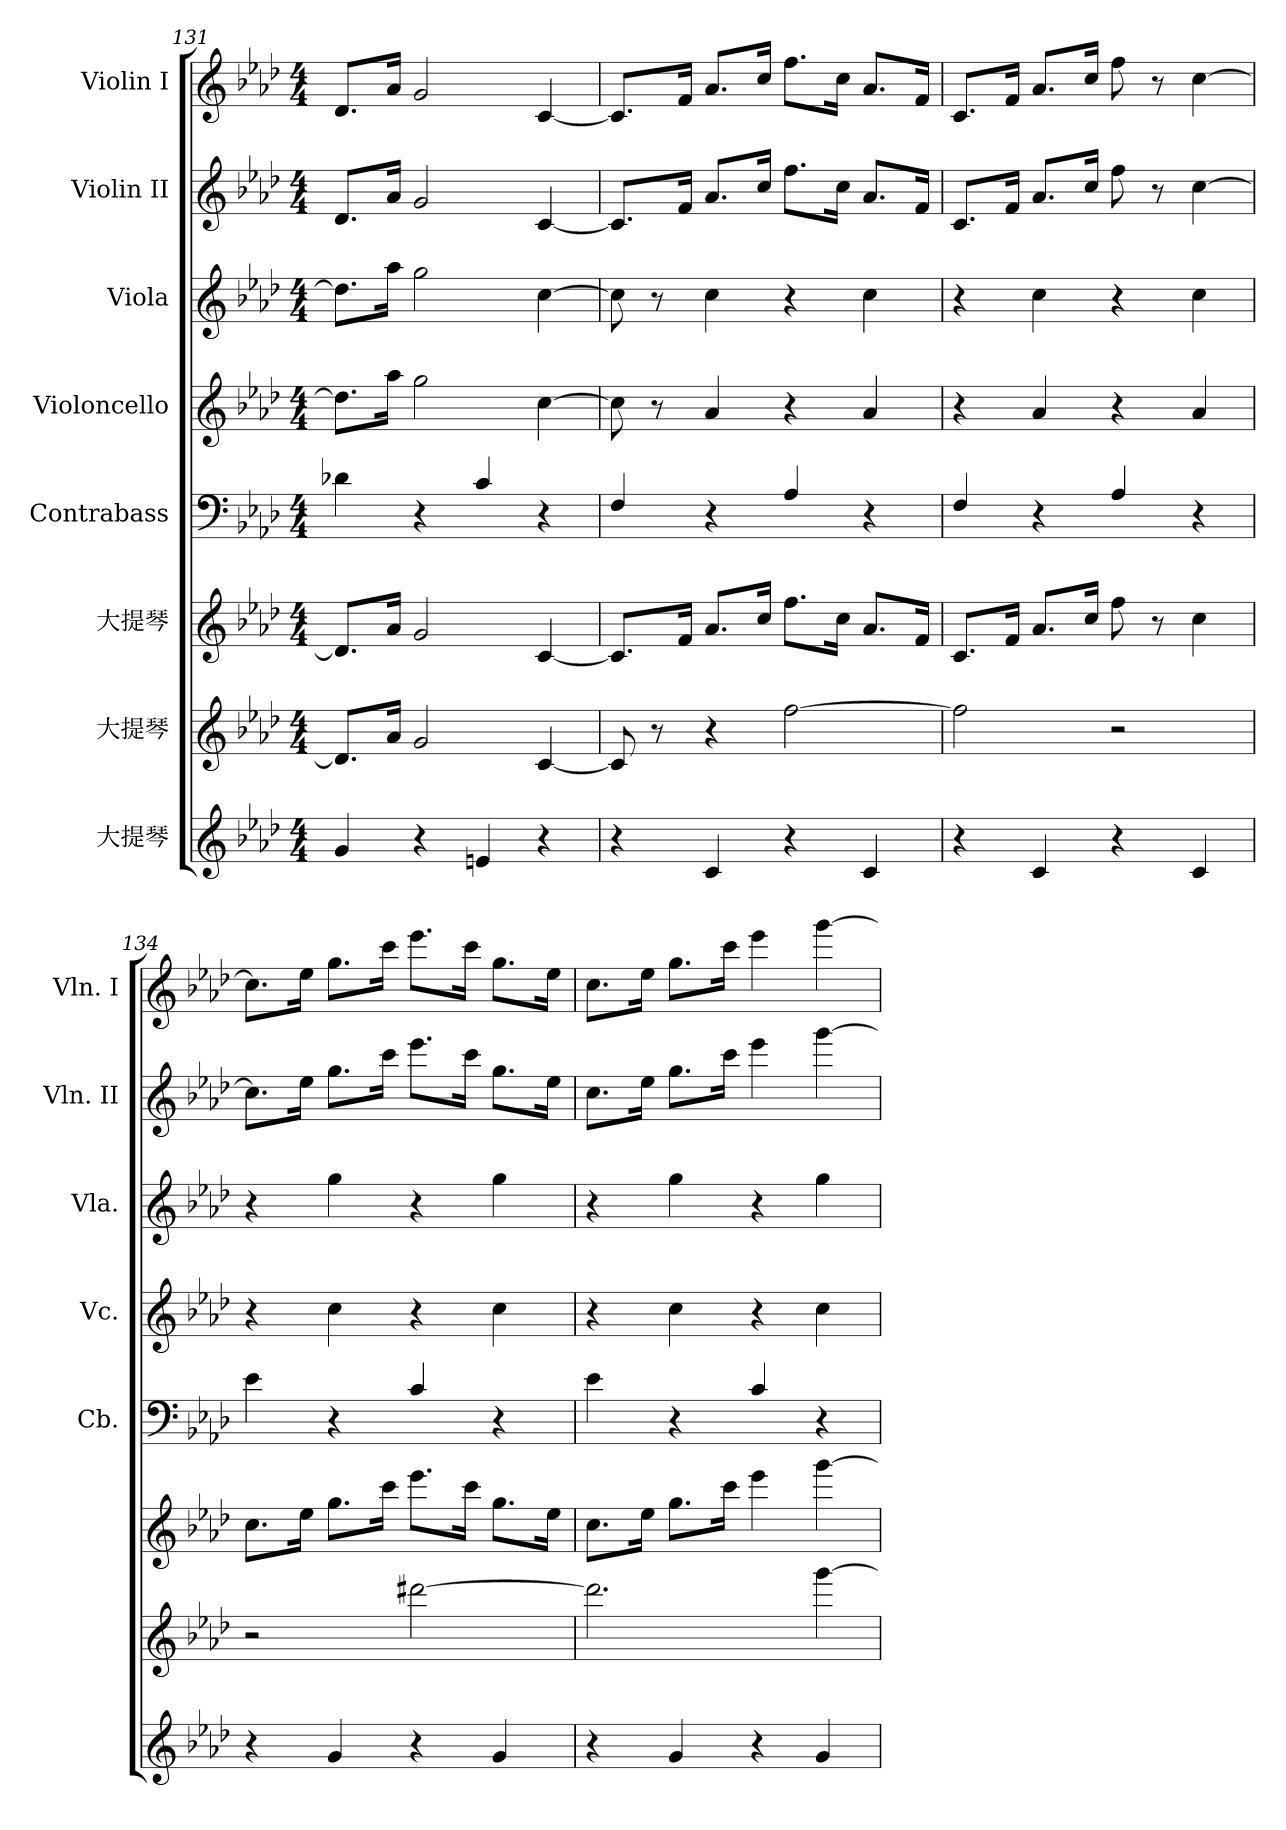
**kern	**kern	**kern	**kern	**kern	**kern	**kern	**kern
*part8	*part7	*part6	*part5	*part4	*part3	*part2	*part1
*staff8	*staff7	*staff6	*staff5	*staff4	*staff3	*staff2	*staff1
*I"大提琴	*I"大提琴	*I"大提琴	*I"Contrabass	*I"Violoncello	*I"Viola	*I"Violin II	*I"Violin I
*	*	*	*I'Cb.	*I'Vc.	*I'Vla.	*I'Vln. II	*I'Vln. I
!!LO:PB:g=z
*clefG2	*clefG2	*clefG2	*clefF4	*clefG2	*clefG2	*clefG2	*clefG2
*	*	*	*ITrd7c12	*	*	*	*
*k[b-e-a-d-]	*k[b-e-a-d-]	*k[b-e-a-d-]	*k[b-e-a-d-]	*k[b-e-a-d-]	*k[b-e-a-d-]	*k[b-e-a-d-]	*k[b-e-a-d-]
*M4/4	*M4/4	*M4/4	*M4/4	*M4/4	*M4/4	*M4/4	*M4/4
=131	=131	=131	=131	=131	=131	=131	=131
4g/	8.d/L]	8.d/L]	4D-X\	8.dd\L]	8.dd\L]	8.d-/L	8.d-/L
.	16a-/Jk	16a-/Jk	.	16aa-\Jk	16aa-\Jk	16a-/Jk	16a-/Jk
4r	2g/	2g/	4r	2gg\	2gg\	2g/	2g/
4en/	.	.	4C/	.	.	.	.
4r	[4c/	[4c/	4r	[4cc\	[4cc\	[4c/	[4c/
=132	=132	=132	=132	=132	=132	=132	=132
4r	8c/]	8.c/L]	4FF/	8cc\]	8cc\]	8.c/L]	8.c/L]
.	8r	.	.	8r	8r	.	.
.	.	16f/Jk	.	.	.	16f/Jk	16f/Jk
4c/	4r	8.a-/L	4r	4a-/	4cc\	8.a-/L	8.a-/L
.	.	16cc/Jk	.	.	.	16cc/Jk	16cc/Jk
4r	[2ff\	8.ff\L	4AA-/	4r	4r	8.ff\L	8.ff\L
.	.	16cc\Jk	.	.	.	16cc\Jk	16cc\Jk
4c/	.	8.a-/L	4r	4a-/	4cc\	8.a-/L	8.a-/L
.	.	16f/Jk	.	.	.	16f/Jk	16f/Jk
=133	=133	=133	=133	=133	=133	=133	=133
4r	2ff\]	8.c/L	4FF/	4r	4r	8.c/L	8.c/L
.	.	16f/Jk	.	.	.	16f/Jk	16f/Jk
4c/	.	8.a-/L	4r	4a-/	4cc\	8.a-/L	8.a-/L
.	.	16cc/Jk	.	.	.	16cc/Jk	16cc/Jk
4r	2r	8ff\	4AA-/	4r	4r	8ff\	8ff\
.	.	8r	.	.	.	8r	8r
4c/	.	4cc\	4r	4a-/	4cc\	[4cc\	[4cc\
=134	=134	=134	=134	=134	=134	=134	=134
4r	2r	8.cc\L	4E-\	4r	4r	8.cc\L]	8.cc\L]
.	.	16ee-\Jk	.	.	.	16ee-\Jk	16ee-\Jk
4g/	.	8.gg\L	4r	4cc\	4gg\	8.gg\L	8.gg\L
.	.	16ccc\Jk	.	.	.	16ccc\Jk	16ccc\Jk
4r	[2ddd#X\	8.eee-\L	4C/	4r	4r	8.eee-\L	8.eee-\L
.	.	16ccc\Jk	.	.	.	16ccc\Jk	16ccc\Jk
4g/	.	8.gg\L	4r	4cc\	4gg\	8.gg\L	8.gg\L
.	.	16ee-\Jk	.	.	.	16ee-\Jk	16ee-\Jk
!!LO:PB:g=z
=135	=135	=135	=135	=135	=135	=135	=135
4r	2.ddd#\]	8.cc\L	4E-\	4r	4r	8.cc\L	8.cc\L
.	.	16ee-\Jk	.	.	.	16ee-\Jk	16ee-\Jk
4g/	.	8.gg\L	4r	4cc\	4gg\	8.gg\L	8.gg\L
.	.	16ccc\Jk	.	.	.	16ccc\Jk	16ccc\Jk
4r	.	4eee-\	4C/	4r	4r	4eee-\	4eee-\
4g/	[4ggg\	[4ggg\	4r	4cc\	4gg\	[4ggg\	[4ggg\
=	=	=	=	=	=	=	=
*-	*-	*-	*-	*-	*-	*-	*-
